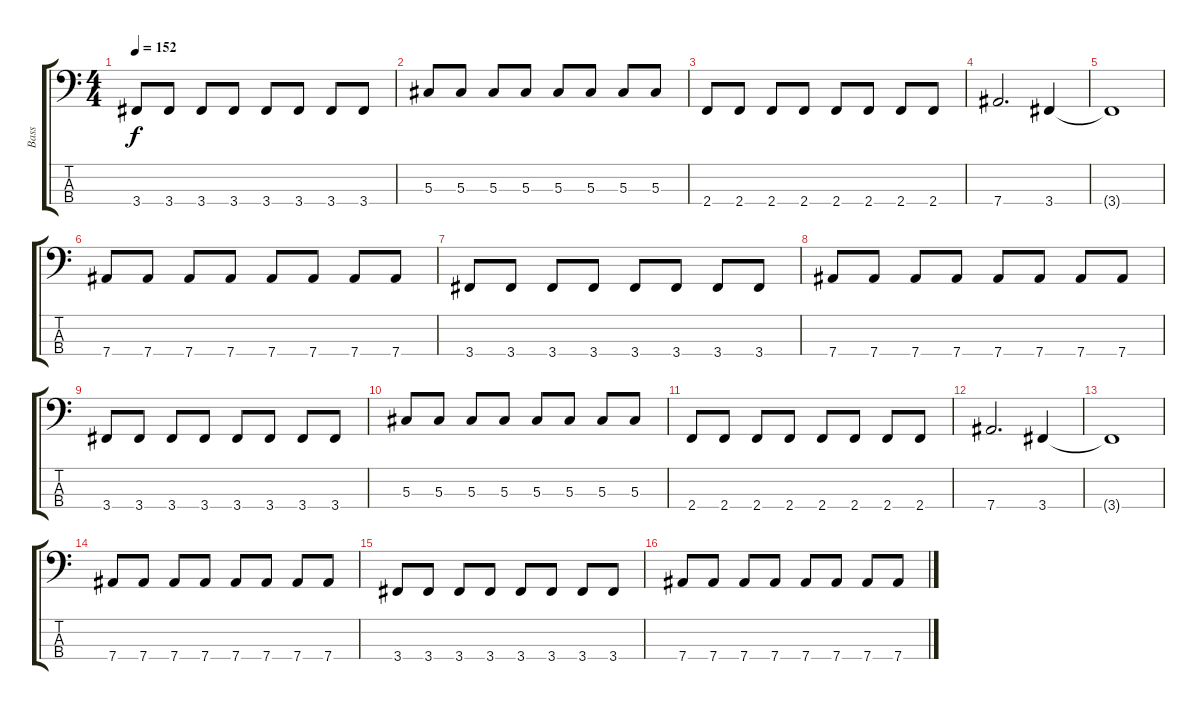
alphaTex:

\track ("Bass" "Bass") {instrument electricbassfinger}
\staff {score tabs}
\tuning (Gb2 Db2 Ab1 Eb1) {hide}
\ts (4 4)
\tempo 152
\clef f4
\ks c
3.4.8{dy f} 3.4.8 3.4.8 3.4.8 3.4.8 3.4.8 3.4.8 3.4.8 |
5.3.8 5.3.8 5.3.8 5.3.8 5.3.8 5.3.8 5.3.8 5.3.8 |
2.4.8 2.4.8 2.4.8 2.4.8 2.4.8 2.4.8 2.4.8 2.4.8 |
7.4.2{d} 3.4.4 |
3.4{t}.1 |
7.4.8 7.4.8 7.4.8 7.4.8 7.4.8 7.4.8 7.4.8 7.4.8 |
3.4.8 3.4.8 3.4.8 3.4.8 3.4.8 3.4.8 3.4.8 3.4.8 |
7.4.8 7.4.8 7.4.8 7.4.8 7.4.8 7.4.8 7.4.8 7.4.8 |
3.4.8 3.4.8 3.4.8 3.4.8 3.4.8 3.4.8 3.4.8 3.4.8 |
5.3.8 5.3.8 5.3.8 5.3.8 5.3.8 5.3.8 5.3.8 5.3.8 |
2.4.8 2.4.8 2.4.8 2.4.8 2.4.8 2.4.8 2.4.8 2.4.8 |
7.4.2{d} 3.4.4 |
3.4{t}.1 |
7.4.8 7.4.8 7.4.8 7.4.8 7.4.8 7.4.8 7.4.8 7.4.8 |
3.4.8 3.4.8 3.4.8 3.4.8 3.4.8 3.4.8 3.4.8 3.4.8 |
7.4.8 7.4.8 7.4.8 7.4.8 7.4.8 7.4.8 7.4.8 7.4.8
